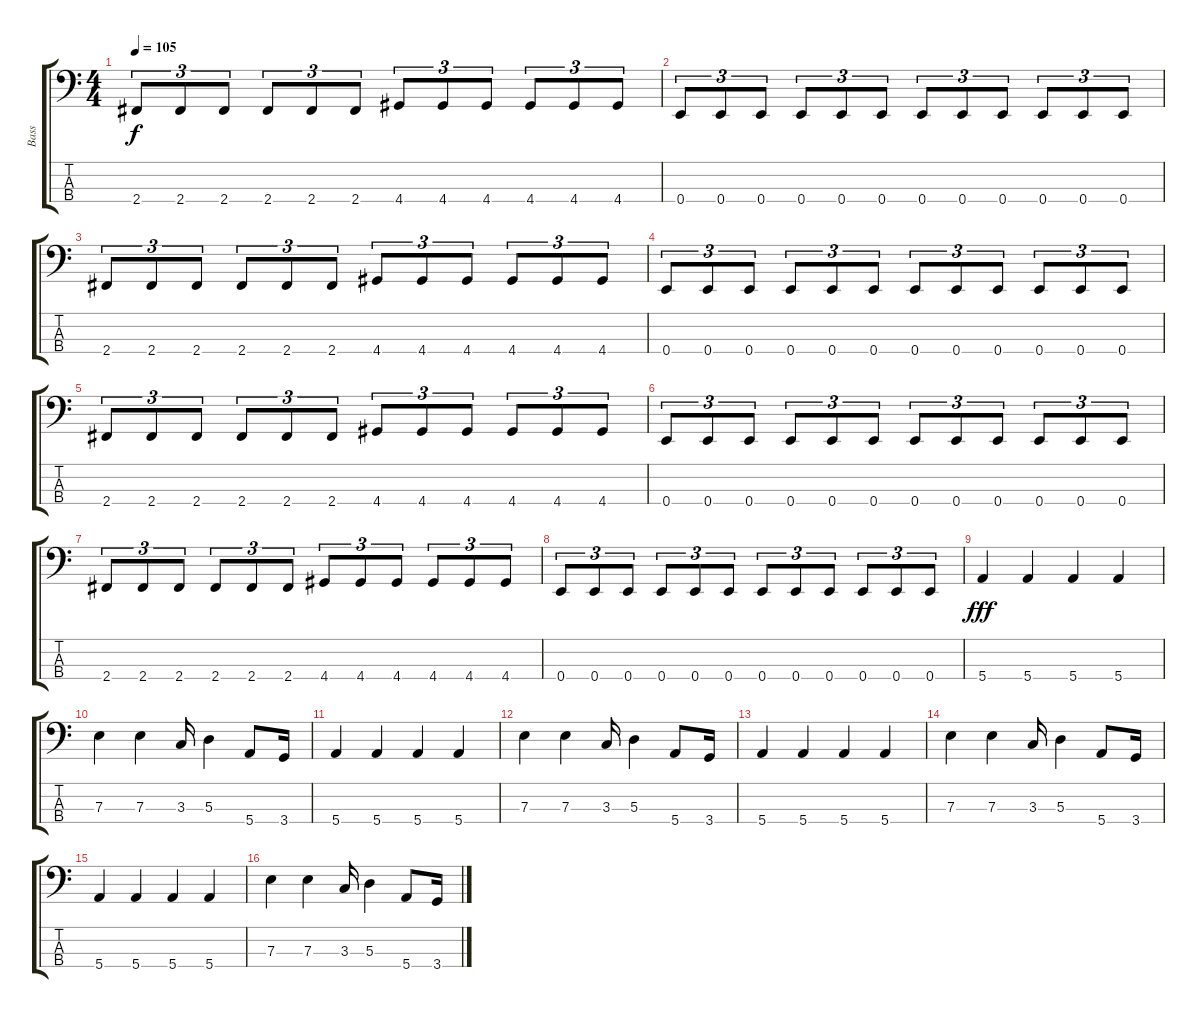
\track ("Bass" "Bass") {instrument electricbassfinger}
\staff {score tabs}
\tuning (G2 D2 A1 E1) {hide}
\ts (4 4)
\tempo 105
\clef f4
\ks c
2.4.8{tu (3 2) dy f} 2.4.8{tu (3 2)} 2.4.8{tu (3 2)} 2.4.8{tu (3 2)} 2.4.8{tu (3 2)} 2.4.8{tu (3 2)} 4.4.8{tu (3 2)} 4.4.8{tu (3 2)} 4.4.8{tu (3 2)} 4.4.8{tu (3 2)} 4.4.8{tu (3 2)} 4.4.8{tu (3 2)} |
0.4.8{tu (3 2)} 0.4.8{tu (3 2)} 0.4.8{tu (3 2)} 0.4.8{tu (3 2)} 0.4.8{tu (3 2)} 0.4.8{tu (3 2)} 0.4.8{tu (3 2)} 0.4.8{tu (3 2)} 0.4.8{tu (3 2)} 0.4.8{tu (3 2)} 0.4.8{tu (3 2)} 0.4.8{tu (3 2)} |
2.4.8{tu (3 2)} 2.4.8{tu (3 2)} 2.4.8{tu (3 2)} 2.4.8{tu (3 2)} 2.4.8{tu (3 2)} 2.4.8{tu (3 2)} 4.4.8{tu (3 2)} 4.4.8{tu (3 2)} 4.4.8{tu (3 2)} 4.4.8{tu (3 2)} 4.4.8{tu (3 2)} 4.4.8{tu (3 2)} |
0.4.8{tu (3 2)} 0.4.8{tu (3 2)} 0.4.8{tu (3 2)} 0.4.8{tu (3 2)} 0.4.8{tu (3 2)} 0.4.8{tu (3 2)} 0.4.8{tu (3 2)} 0.4.8{tu (3 2)} 0.4.8{tu (3 2)} 0.4.8{tu (3 2)} 0.4.8{tu (3 2)} 0.4.8{tu (3 2)} |
2.4.8{tu (3 2)} 2.4.8{tu (3 2)} 2.4.8{tu (3 2)} 2.4.8{tu (3 2)} 2.4.8{tu (3 2)} 2.4.8{tu (3 2)} 4.4.8{tu (3 2)} 4.4.8{tu (3 2)} 4.4.8{tu (3 2)} 4.4.8{tu (3 2)} 4.4.8{tu (3 2)} 4.4.8{tu (3 2)} |
0.4.8{tu (3 2)} 0.4.8{tu (3 2)} 0.4.8{tu (3 2)} 0.4.8{tu (3 2)} 0.4.8{tu (3 2)} 0.4.8{tu (3 2)} 0.4.8{tu (3 2)} 0.4.8{tu (3 2)} 0.4.8{tu (3 2)} 0.4.8{tu (3 2)} 0.4.8{tu (3 2)} 0.4.8{tu (3 2)} |
2.4.8{tu (3 2)} 2.4.8{tu (3 2)} 2.4.8{tu (3 2)} 2.4.8{tu (3 2)} 2.4.8{tu (3 2)} 2.4.8{tu (3 2)} 4.4.8{tu (3 2)} 4.4.8{tu (3 2)} 4.4.8{tu (3 2)} 4.4.8{tu (3 2)} 4.4.8{tu (3 2)} 4.4.8{tu (3 2)} |
0.4.8{tu (3 2)} 0.4.8{tu (3 2)} 0.4.8{tu (3 2)} 0.4.8{tu (3 2)} 0.4.8{tu (3 2)} 0.4.8{tu (3 2)} 0.4.8{tu (3 2)} 0.4.8{tu (3 2)} 0.4.8{tu (3 2)} 0.4.8{tu (3 2)} 0.4.8{tu (3 2)} 0.4.8{tu (3 2)} |
5.4.4{dy fff} 5.4.4 5.4.4 5.4.4 |
7.3.4 7.3.4 3.3.16 5.3.4 5.4.8 3.4.16 |
5.4.4 5.4.4 5.4.4 5.4.4 |
7.3.4 7.3.4 3.3.16 5.3.4 5.4.8 3.4.16 |
5.4.4 5.4.4 5.4.4 5.4.4 |
7.3.4 7.3.4 3.3.16 5.3.4 5.4.8 3.4.16 |
5.4.4 5.4.4 5.4.4 5.4.4 |
7.3.4 7.3.4 3.3.16 5.3.4 5.4.8 3.4.16
